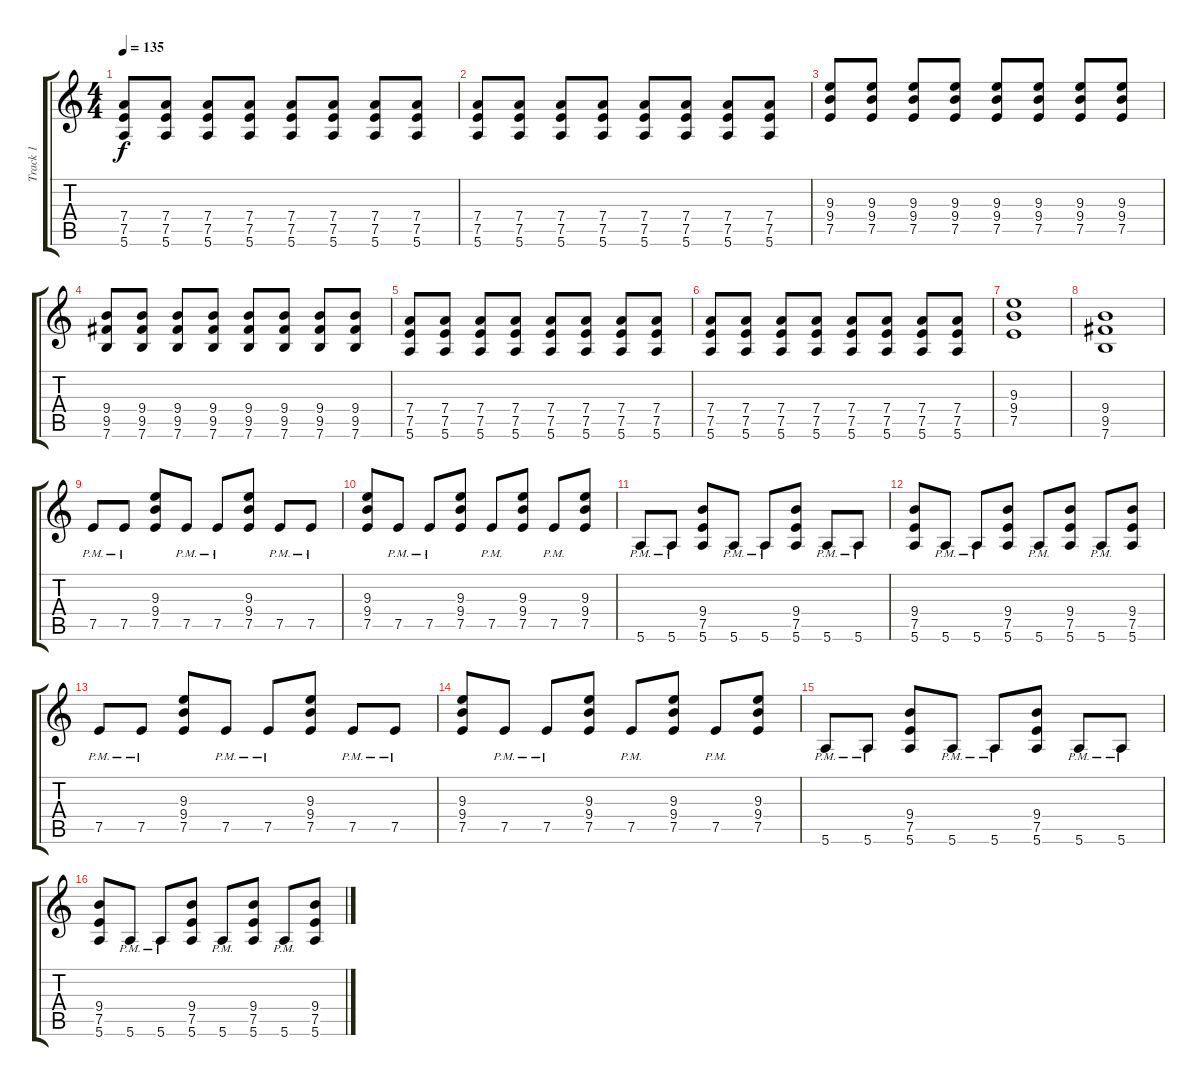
\track ("Track 1" "Track 1") {instrument distortionguitar}
\staff {score tabs}
\tuning (E4 B3 G3 D3 A2 E2) {hide}
\ts (4 4)
\tempo 135
\clef g2
\ks c
(7.4 7.5 5.6).8{dy f} (7.4 7.5 5.6).8 (7.4 7.5 5.6).8 (7.4 7.5 5.6).8 (7.4 7.5 5.6).8 (7.4 7.5 5.6).8 (7.4 7.5 5.6).8 (7.4 7.5 5.6).8 |
(7.4 7.5 5.6).8 (7.4 7.5 5.6).8 (7.4 7.5 5.6).8 (7.4 7.5 5.6).8 (7.4 7.5 5.6).8 (7.4 7.5 5.6).8 (7.4 7.5 5.6).8 (7.4 7.5 5.6).8 |
(9.3 9.4 7.5).8 (9.3 9.4 7.5).8 (9.3 9.4 7.5).8 (9.3 9.4 7.5).8 (9.3 9.4 7.5).8 (9.3 9.4 7.5).8 (9.3 9.4 7.5).8 (9.3 9.4 7.5).8 |
(9.4 9.5 7.6).8 (9.4 9.5 7.6).8 (9.4 9.5 7.6).8 (9.4 9.5 7.6).8 (9.4 9.5 7.6).8 (9.4 9.5 7.6).8 (9.4 9.5 7.6).8 (9.4 9.5 7.6).8 |
(7.4 7.5 5.6).8 (7.4 7.5 5.6).8 (7.4 7.5 5.6).8 (7.4 7.5 5.6).8 (7.4 7.5 5.6).8 (7.4 7.5 5.6).8 (7.4 7.5 5.6).8 (7.4 7.5 5.6).8 |
(7.4 7.5 5.6).8 (7.4 7.5 5.6).8 (7.4 7.5 5.6).8 (7.4 7.5 5.6).8 (7.4 7.5 5.6).8 (7.4 7.5 5.6).8 (7.4 7.5 5.6).8 (7.4 7.5 5.6).8 |
(9.3 9.4 7.5).1 |
(9.4 9.5 7.6).1 |
7.5{pm}.8 7.5{pm}.8 (9.3 9.4 7.5).8 7.5{pm}.8 7.5{pm}.8 (9.3 9.4 7.5).8 7.5{pm}.8 7.5{pm}.8 |
(9.3 9.4 7.5).8 7.5{pm}.8 7.5{pm}.8 (9.3 9.4 7.5).8 7.5{pm}.8 (9.3 9.4 7.5).8 7.5{pm}.8 (9.3 9.4 7.5).8 |
5.6{pm}.8 5.6{pm}.8 (9.4 7.5 5.6).8 5.6{pm}.8 5.6{pm}.8 (9.4 7.5 5.6).8 5.6{pm}.8 5.6{pm}.8 |
(9.4 7.5 5.6).8 5.6{pm}.8 5.6{pm}.8 (9.4 7.5 5.6).8 5.6{pm}.8 (9.4 7.5 5.6).8 5.6{pm}.8 (9.4 7.5 5.6).8 |
7.5{pm}.8 7.5{pm}.8 (9.3 9.4 7.5).8 7.5{pm}.8 7.5{pm}.8 (9.3 9.4 7.5).8 7.5{pm}.8 7.5{pm}.8 |
(9.3 9.4 7.5).8 7.5{pm}.8 7.5{pm}.8 (9.3 9.4 7.5).8 7.5{pm}.8 (9.3 9.4 7.5).8 7.5{pm}.8 (9.3 9.4 7.5).8 |
5.6{pm}.8 5.6{pm}.8 (9.4 7.5 5.6).8 5.6{pm}.8 5.6{pm}.8 (9.4 7.5 5.6).8 5.6{pm}.8 5.6{pm}.8 |
(9.4 7.5 5.6).8 5.6{pm}.8 5.6{pm}.8 (9.4 7.5 5.6).8 5.6{pm}.8 (9.4 7.5 5.6).8 5.6{pm}.8 (9.4 7.5 5.6).8
